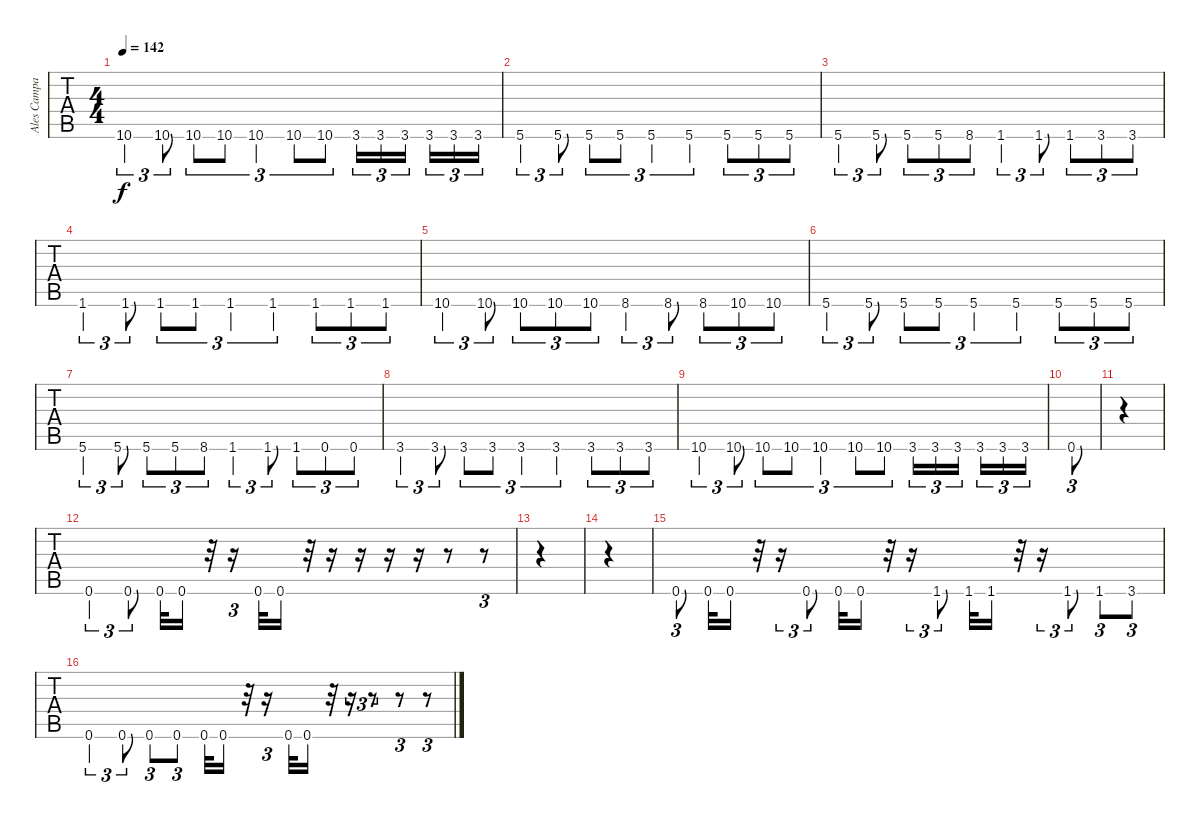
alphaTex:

\track ("Ales Campanelli" "Ales Campa") {instrument electricbasspick}
\staff {tabs}
\tuning (C3 G2 Eb2 Bb1 F1 Bb0) {hide}
\ts (4 4)
\tempo 142
\clef f4
\ks c
10.6.4{tu (3 2) dy f} 10.6.8{tu (3 2)} 10.6.8{tu (3 2)} 10.6.8{tu (3 2)} 10.6.4{tu (3 2)} 10.6.8{tu (3 2)} 10.6.8{tu (3 2)} 3.6.16{tu (3 2)} 3.6.16{tu (3 2)} 3.6.16{tu (3 2) beam splitsecondary} 3.6.16{tu (3 2)} 3.6.16{tu (3 2)} 3.6.16{tu (3 2)} |
5.6.4{tu (3 2)} 5.6.8{tu (3 2)} 5.6.8{tu (3 2)} 5.6.8{tu (3 2)} 5.6.4{tu (3 2)} 5.6.4{tu (3 2)} 5.6.8{tu (3 2)} 5.6.8{tu (3 2)} 5.6.8{tu (3 2)} |
5.6.4{tu (3 2)} 5.6.8{tu (3 2)} 5.6.8{tu (3 2)} 5.6.8{tu (3 2)} 8.6.8{tu (3 2)} 1.6.4{tu (3 2)} 1.6.8{tu (3 2)} 1.6.8{tu (3 2)} 3.6.8{tu (3 2)} 3.6.8{tu (3 2)} |
1.6.4{tu (3 2)} 1.6.8{tu (3 2)} 1.6.8{tu (3 2)} 1.6.8{tu (3 2)} 1.6.4{tu (3 2)} 1.6.4{tu (3 2)} 1.6.8{tu (3 2)} 1.6.8{tu (3 2)} 1.6.8{tu (3 2)} |
10.6.4{tu (3 2)} 10.6.8{tu (3 2)} 10.6.8{tu (3 2)} 10.6.8{tu (3 2)} 10.6.8{tu (3 2)} 8.6.4{tu (3 2)} 8.6.8{tu (3 2)} 8.6.8{tu (3 2)} 10.6.8{tu (3 2)} 10.6.8{tu (3 2)} |
5.6.4{tu (3 2)} 5.6.8{tu (3 2)} 5.6.8{tu (3 2)} 5.6.8{tu (3 2)} 5.6.4{tu (3 2)} 5.6.4{tu (3 2)} 5.6.8{tu (3 2)} 5.6.8{tu (3 2)} 5.6.8{tu (3 2)} |
5.6.4{tu (3 2)} 5.6.8{tu (3 2)} 5.6.8{tu (3 2)} 5.6.8{tu (3 2)} 8.6.8{tu (3 2)} 1.6.4{tu (3 2)} 1.6.8{tu (3 2)} 1.6.8{tu (3 2)} 0.6.8{tu (3 2)} 0.6.8{tu (3 2)} |
3.6.4{tu (3 2)} 3.6.8{tu (3 2)} 3.6.8{tu (3 2)} 3.6.8{tu (3 2)} 3.6.4{tu (3 2)} 3.6.4{tu (3 2)} 3.6.8{tu (3 2)} 3.6.8{tu (3 2)} 3.6.8{tu (3 2)} |
10.6.4{tu (3 2)} 10.6.8{tu (3 2)} 10.6.8{tu (3 2)} 10.6.8{tu (3 2)} 10.6.4{tu (3 2)} 10.6.8{tu (3 2)} 10.6.8{tu (3 2)} 3.6.16{tu (3 2)} 3.6.16{tu (3 2)} 3.6.16{tu (3 2) beam splitsecondary} 3.6.16{tu (3 2)} 3.6.16{tu (3 2)} 3.6.16{tu (3 2)} |
0.6.8{tu (3 2)} |
|
0.6.4{tu (3 2)} 0.6.8{tu (3 2)} 0.6.32 0.6.16 r.32 r.16{tu (3 2)} 0.6.32 0.6.16 r.32 r.16 r.16 r.16 r.16 r.8 r.8{tu (3 2)} |
|
|
0.6.8{tu (3 2)} 0.6.32 0.6.16 r.32 r.16{tu (3 2)} 0.6.8{tu (3 2)} 0.6.32 0.6.16 r.32 r.16{tu (3 2)} 1.6.8{tu (3 2)} 1.6.32 1.6.16 r.32 r.16{tu (3 2)} 1.6.8{tu (3 2)} 1.6.8{tu (3 2)} 3.6.8{tu (3 2)} |
0.6.4{tu (3 2)} 0.6.8{tu (3 2)} 0.6.8{tu (3 2)} 0.6.8{tu (3 2)} 0.6.32 0.6.16 r.32 r.16{tu (3 2)} 0.6.32 0.6.16 r.32 r.16{tu (3 2)} r.8{tu (3 2)} r.8{tu (3 2)} r.8{tu (3 2)}
